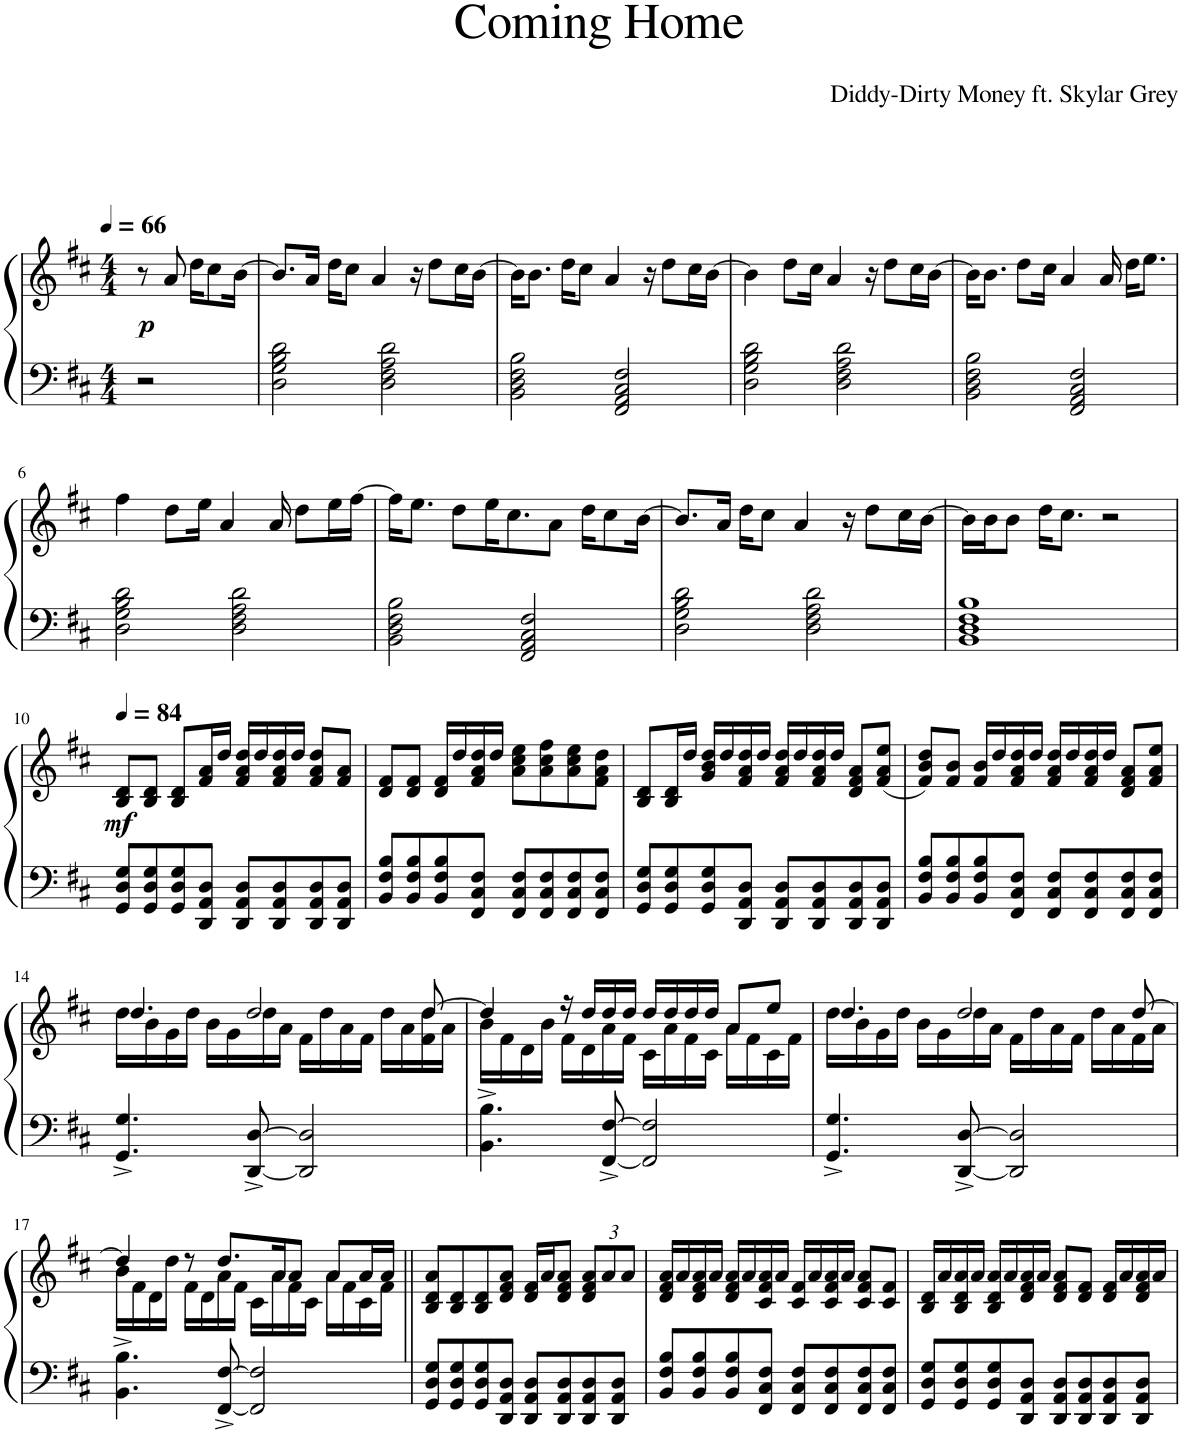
**kern	**kern	**dynam
*part1	*part1	*part1
*staff2	*staff1	*staff1/2
*I"Piano	*	*
*I'Pno.	*	*
*clefF4	*clefG2	*
*k[f#c#]	*k[f#c#]	*
*M4/4	*M4/4	*
*MM66	*MM66	*
=1	=1	=1
!	!	!LO:DY:b
2r	8r	p
.	8a/	.
.	16dd\KL	.
.	8cc#\	.
.	[16b\Jk	.
=2	=2	=2
2D\ 2G\ 2B\ 2d\	8.b/L]	.
.	16a/Jk	.
.	16dd\KL	.
.	8cc#\J	.
.	4a/	.
2D\ 2F#\ 2A\ 2d\	.	.
.	16r	.
.	8dd\L	.
.	16cc#\L	.
.	[16b\JJ	.
=3	=3	=3
2BB\ 2D\ 2F#\ 2B\	16b\KL]	.
.	8.b\J	.
.	16dd\KL	.
.	8cc#\J	.
.	4a/	.
2FF#/ 2AA/ 2C#/ 2F#/	.	.
.	16r	.
.	8dd\L	.
.	16cc#\L	.
.	[16b\JJ	.
=4	=4	=4
2D\ 2G\ 2B\ 2d\	4b\]	.
.	8dd\L	.
.	16cc#\Jk	.
.	4a/	.
2D\ 2F#\ 2A\ 2d\	.	.
.	16r	.
.	8dd\L	.
.	16cc#\L	.
.	[16b\JJ	.
=5	=5	=5
2BB\ 2D\ 2F#\ 2B\	16b\KL]	.
.	8.b\J	.
.	8dd\L	.
.	16cc#\Jk	.
.	4a/	.
2FF#/ 2AA/ 2C#/ 2F#/	.	.
.	16a/	.
.	16dd\KL	.
.	8.ee\J	.
!!LO:LB:g=z
=6	=6	=6
2D\ 2G\ 2B\ 2d\	4ff#\	.
.	8dd\L	.
.	16ee\Jk	.
.	4a/	.
2D\ 2F#\ 2A\ 2d\	.	.
.	16a/	.
.	8dd\L	.
.	16ee\L	.
.	[16ff#\JJ	.
=7	=7	=7
2BB\ 2D\ 2F#\ 2B\	16ff#\KL]	.
.	8.ee\J	.
.	8dd\L	.
.	16ee\K	.
.	8.cc#\	.
2FF#/ 2AA/ 2C#/ 2F#/	.	.
.	8a\J	.
.	16dd\KL	.
.	8cc#\	.
.	[16b\Jk	.
=8	=8	=8
2D\ 2G\ 2B\ 2d\	8.b/L]	.
.	16a/Jk	.
.	16dd\KL	.
.	8cc#\J	.
.	4a/	.
2D\ 2F#\ 2A\ 2d\	.	.
.	16r	.
.	8dd\L	.
.	16cc#\L	.
.	[16b\JJ	.
=9	=9	=9
1BB 1D 1F# 1B	16b\LL]	.
.	16b\J	.
.	8b\J	.
.	16dd\KL	.
.	8.cc#\J	.
.	2r	.
!!LO:LB:g=z
=10	=10	=10
*	*MM84	*
!	!	!LO:DY:b
8GG/ 8D/ 8G/L	8B/ 8d/L	mf
8GG/ 8D/ 8G/	8B/ 8d/J	.
8GG/ 8D/ 8G/	8B/ 8d/L	.
8DD/ 8AA/ 8D/J	16f#/ 16a/L	.
.	16dd/JJ	.
8DD/ 8AA/ 8D/L	16f#/ 16a/ 16dd/LL	.
.	16dd/	.
8DD/ 8AA/ 8D/	16f#/ 16a/ 16dd/	.
.	16dd/JJ	.
8DD/ 8AA/ 8D/	8f#/ 8a/ 8dd/L	.
8DD/ 8AA/ 8D/J	8f#/ 8a/J	.
=11	=11	=11
8BB/ 8F#/ 8B/L	8d/ 8f#/L	.
8BB/ 8F#/ 8B/	8d/ 8f#/J	.
8BB/ 8F#/ 8B/	16d/ 16f#/LL	.
.	16dd/	.
8FF#/ 8C#/ 8F#/J	16f#/ 16a/ 16dd/	.
.	16dd/JJ	.
8FF#/ 8C#/ 8F#/L	8a\ 8cc#\ 8ee\L	.
8FF#/ 8C#/ 8F#/	8a\ 8cc#\ 8ff#\	.
8FF#/ 8C#/ 8F#/	8a\ 8cc#\ 8ee\	.
8FF#/ 8C#/ 8F#/J	8f#\ 8a\ 8dd\J	.
=12	=12	=12
8GG/ 8D/ 8G/L	8B/ 8d/L	.
8GG/ 8D/ 8G/	16B/ 16d/L	.
.	16dd/JJ	.
8GG/ 8D/ 8G/	16g/ 16b/ 16dd/LL	.
.	16dd/	.
8DD/ 8AA/ 8D/J	16f#/ 16a/ 16dd/	.
.	16dd/JJ	.
8DD/ 8AA/ 8D/L	16f#/ 16a/ 16dd/LL	.
.	16dd/	.
8DD/ 8AA/ 8D/	16f#/ 16a/ 16dd/	.
.	16dd/JJ	.
8DD/ 8AA/ 8D/	8d/ 8f#/ 8a/L	.
8DD/ 8AA/ 8D/J	(8f#/ 8a/ 8ee/J	.
=13	=13	=13
8BB/ 8F#/ 8B/L	8f#/ 8b/ 8dd/L)	.
8BB/ 8F#/ 8B/	8f#/ 8b/J	.
8BB/ 8F#/ 8B/	16f#/ 16b/LL	.
.	16dd/	.
8FF#/ 8C#/ 8F#/J	16f#/ 16a/ 16dd/	.
.	16dd/JJ	.
8FF#/ 8C#/ 8F#/L	16f#/ 16a/ 16dd/LL	.
.	16dd/	.
8FF#/ 8C#/ 8F#/	16f#/ 16a/ 16dd/	.
.	16dd/JJ	.
8FF#/ 8C#/ 8F#/	8d/ 8f#/ 8a/L	.
8FF#/ 8C#/ 8F#/J	8f#/ 8a/ 8ee/J	.
!!LO:LB:g=z
=14	=14	=14
*	*^	*
4.GG/^ 4.G/^	4.dd/	16dd\LL	.
.	.	16b\	.
.	.	16g\	.
.	.	16dd\JJ	.
.	.	16b\LL	.
.	.	16g\	.
[8DD/^ [8D/^	2dd/	16dd\	.
.	.	16a\JJ	.
2DD/] 2D/]	.	16f#\LL	.
.	.	16dd\	.
.	.	16a\	.
.	.	16f#\JJ	.
.	.	16dd\LL	.
.	.	16a\	.
.	[8dd/	16f#\ 16dd\	.
.	.	16a\JJ	.
=15	=15	=15	=15
4.BB\^ 4.B\^	4dd/]	16b\LL	.
.	.	16f#\	.
.	.	16d\	.
.	.	16b\JJ	.
.	16r	16f#\LL	.
.	16dd/LL	16d\	.
[8FF#/^ [8F#/^	16dd/	16a\	.
.	16dd/JJ	16f#\JJ	.
2FF#/] 2F#/]	16dd/LL	16c#\LL	.
.	16dd/	16a\	.
.	16dd/	16f#\	.
.	16dd/JJ	16c#\JJ	.
.	8a/L	16a\LL	.
.	.	16f#\	.
.	8ee/J	16c#\	.
.	.	16f#\JJ	.
=16	=16	=16	=16
4.GG/^ 4.G/^	4.dd/	16dd\LL	.
.	.	16b\	.
.	.	16g\	.
.	.	16dd\JJ	.
.	.	16b\LL	.
.	.	16g\	.
[8DD/^ [8D/^	2dd/	16dd\	.
.	.	16a\JJ	.
2DD/] 2D/]	.	16f#\LL	.
.	.	16dd\	.
.	.	16a\	.
.	.	16f#\JJ	.
.	.	16dd\LL	.
.	.	16a\	.
.	[8dd/	16f#\	.
.	.	16a\JJ	.
!!LO:LB:g=z	!!
=17	=17	=17	=17
4.BB\^ 4.B\^	4dd/]	16b\LL	.
.	.	16f#\	.
.	.	16d\	.
.	.	16dd\JJ	.
.	8r	16f#\LL	.
.	.	16d\	.
[8FF#/^ [8F#/^	8.dd/L	16a\	.
.	.	16f#\JJ	.
2FF#/] 2F#/]	.	16c#\LL	.
.	16a/K	16a\	.
.	8a/J	16f#\	.
.	.	16c#\JJ	.
.	8a/L	16a\LL	.
.	.	16f#\	.
.	16a/L	16c#\	.
.	16a/JJ	16f#\JJ	.
*	*v	*v	*
=18||	=18||	=18||
8GG/ 8D/ 8G/L	8B/ 8d/ 8a/L	.
8GG/ 8D/ 8G/	8B/ 8d/	.
8GG/ 8D/ 8G/	8B/ 8d/	.
8DD/ 8AA/ 8D/J	8d/ 8f#/ 8a/J	.
8DD/ 8AA/ 8D/L	16d/ 16f#/LL	.
.	16a/J	.
8DD/ 8AA/ 8D/	8d/ 8f#/ 8a/J	.
*	*Xbrackettup	*
8DD/ 8AA/ 8D/	12d/ 12f#/ 12a/L	.
.	12a/	.
8DD/ 8AA/ 8D/J	.	.
.	12a/J	.
=19	=19	=19
8BB/ 8F#/ 8B/L	16d/ 16f#/ 16a/LL	.
.	16a/	.
8BB/ 8F#/ 8B/	16d/ 16f#/ 16a/	.
.	16a/JJ	.
8BB/ 8F#/ 8B/	16d/ 16f#/ 16a/LL	.
.	16a/	.
8FF#/ 8C#/ 8F#/J	16c#/ 16f#/ 16a/	.
.	16a/JJ	.
8FF#/ 8C#/ 8F#/L	16c#/ 16f#/LL	.
.	16a/	.
8FF#/ 8C#/ 8F#/	16c#/ 16f#/ 16a/	.
.	16a/JJ	.
8FF#/ 8C#/ 8F#/	8c#/ 8f#/ 8a/L	.
8FF#/ 8C#/ 8F#/J	8c#/ 8f#/J	.
=20	=20	=20
8GG/ 8D/ 8G/L	16B/ 16d/LL	.
.	16a/	.
8GG/ 8D/ 8G/	16B/ 16d/ 16a/	.
.	16a/JJ	.
8GG/ 8D/ 8G/	16B/ 16d/ 16a/LL	.
.	16a/	.
8DD/ 8AA/ 8D/J	16d/ 16f#/ 16a/	.
.	16a/JJ	.
8DD/ 8AA/ 8D/L	8d/ 8f#/ 8a/L	.
8DD/ 8AA/ 8D/	8d/ 8f#/J	.
8DD/ 8AA/ 8D/	16d/ 16f#/LL	.
.	16a/	.
8DD/ 8AA/ 8D/J	16d/ 16f#/ 16a/	.
.	16a/JJ	.
=	=	=
*-	*-	*-
